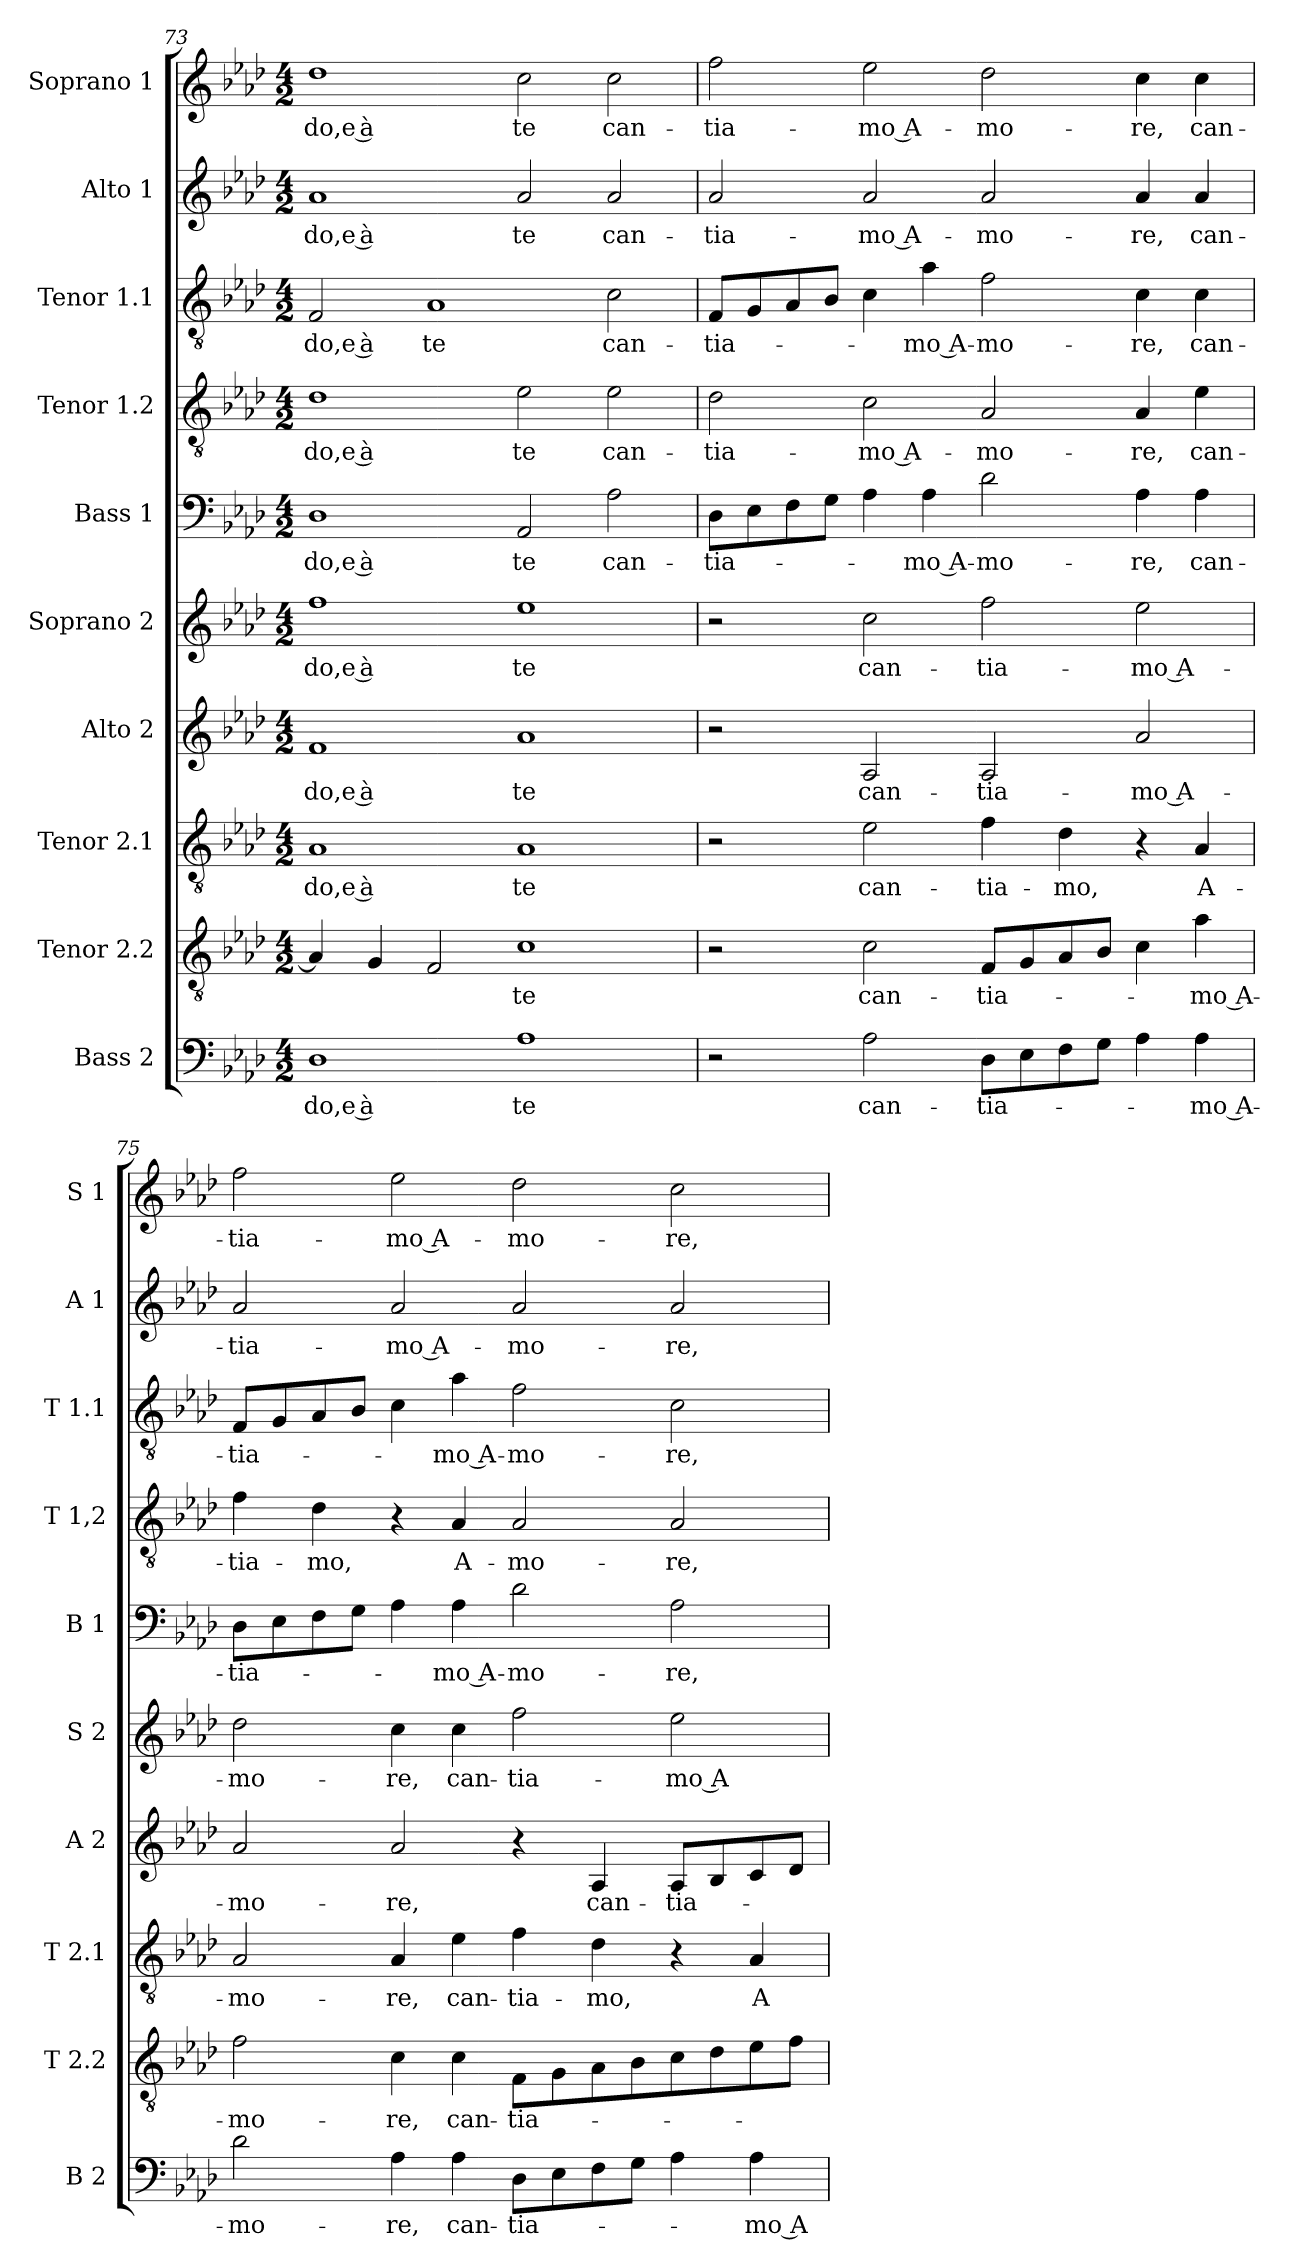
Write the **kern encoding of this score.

**kern	**text	**kern	**text	**kern	**text	**kern	**text	**kern	**text	**kern	**text	**kern	**text	**kern	**text	**kern	**text	**kern	**text
*part10	*part10	*part9	*part9	*part8	*part8	*part7	*part7	*part6	*part6	*part5	*part5	*part4	*part4	*part3	*part3	*part2	*part2	*part1	*part1
*staff10	*staff10	*staff9	*staff9	*staff8	*staff8	*staff7	*staff7	*staff6	*staff6	*staff5	*staff5	*staff4	*staff4	*staff3	*staff3	*staff2	*staff2	*staff1	*staff1
*I"Bass 2	*	*I"Tenor 2.2	*	*I"Tenor 2.1	*	*I"Alto 2	*	*I"Soprano 2	*	*I"Bass 1	*	*I"Tenor 1.2	*	*I"Tenor 1.1	*	*I"Alto 1	*	*I"Soprano 1	*
*I'B 2	*	*I'T 2.2	*	*I'T 2.1	*	*I'A 2	*	*I'S 2	*	*I'B 1	*	*I'T 1,2	*	*I'T 1.1	*	*I'A 1	*	*I'S 1	*
*clefF4	*	*clefGv2	*	*clefGv2	*	*clefG2	*	*clefG2	*	*clefF4	*	*clefGv2	*	*clefGv2	*	*clefG2	*	*clefG2	*
*k[b-e-a-d-]	*	*k[b-e-a-d-]	*	*k[b-e-a-d-]	*	*k[b-e-a-d-]	*	*k[b-e-a-d-]	*	*k[b-e-a-d-]	*	*k[b-e-a-d-]	*	*k[b-e-a-d-]	*	*k[b-e-a-d-]	*	*k[b-e-a-d-]	*
*A-:	*	*A-:	*	*A-:	*	*A-:	*	*A-:	*	*A-:	*	*A-:	*	*A-:	*	*A-:	*	*A-:	*
*M4/2	*	*M4/2	*	*M4/2	*	*M4/2	*	*M4/2	*	*M4/2	*	*M4/2	*	*M4/2	*	*M4/2	*	*M4/2	*
=73	=73	=73	=73	=73	=73	=73	=73	=73	=73	=73	=73	=73	=73	=73	=73	=73	=73	=73	=73
!	!LO:LY:b	!	!	!	!LO:LY:b	!	!LO:LY:b	!	!LO:LY:b	!	!LO:LY:b	!	!LO:LY:b	!	!LO:LY:b	!	!LO:LY:b	!	!LO:LY:b
1D-	-do,e à	4A-/]	.	1A-	-do,e à	1f	-do,e à	1ff	-do,e à	1D-	-do,e à	1d-	-do,e à	2F/	-do,e à	1a-	-do,e à	1dd-	-do,e à
.	.	4G/	.	.	.	.	.	.	.	.	.	.	.	.	.	.	.	.	.
!	!	!	!	!	!	!	!	!	!	!	!	!	!	!	!LO:LY:b	!	!	!	!
.	.	2F/	.	.	.	.	.	.	.	.	.	.	.	1A-	te	.	.	.	.
!	!LO:LY:b	!	!LO:LY:b	!	!LO:LY:b	!	!LO:LY:b	!	!LO:LY:b	!	!LO:LY:b	!	!LO:LY:b	!	!	!	!LO:LY:b	!	!LO:LY:b
1A-	te	1c	te	1A-	te	1a-	te	1ee-	te	2AA-/	te	2e-\	te	.	.	2a-/	te	2cc\	te
!	!	!	!	!	!	!	!	!	!	!	!LO:LY:b	!	!LO:LY:b	!	!LO:LY:b	!	!LO:LY:b	!	!LO:LY:b
.	.	.	.	.	.	.	.	.	.	2A-\	can-	2e-\	can-	2c\	can-	2a-/	can-	2cc\	can-
=74	=74	=74	=74	=74	=74	=74	=74	=74	=74	=74	=74	=74	=74	=74	=74	=74	=74	=74	=74
!	!	!	!	!	!	!	!	!	!	!	!LO:LY:b	!	!LO:LY:b	!	!LO:LY:b	!	!LO:LY:b	!	!LO:LY:b
2r	.	2r	.	2r	.	2r	.	2r	.	8D-\L	-tia-	2d-\	-tia-	8F/L	-tia-	2a-/	-tia-	2ff\	-tia-
.	.	.	.	.	.	.	.	.	.	8E-\	.	.	.	8G/	.	.	.	.	.
.	.	.	.	.	.	.	.	.	.	8F\	.	.	.	8A-/	.	.	.	.	.
.	.	.	.	.	.	.	.	.	.	8G\J	.	.	.	8B-/J	.	.	.	.	.
!	!LO:LY:b	!	!LO:LY:b	!	!LO:LY:b	!	!LO:LY:b	!	!LO:LY:b	!	!	!	!LO:LY:b	!	!	!	!LO:LY:b	!	!LO:LY:b
2A-\	can-	2c\	can-	2e-\	can-	2A-/	can-	2cc\	can-	4A-\	.	2c\	-mo A-	4c\	.	2a-/	-mo A-	2ee-\	-mo A-
!	!	!	!	!	!	!	!	!	!	!	!LO:LY:b	!	!	!	!LO:LY:b	!	!	!	!
.	.	.	.	.	.	.	.	.	.	4A-\	-mo A-	.	.	4a-\	-mo A-	.	.	.	.
!	!LO:LY:b	!	!LO:LY:b	!	!LO:LY:b	!	!LO:LY:b	!	!LO:LY:b	!	!LO:LY:b	!	!LO:LY:b	!	!LO:LY:b	!	!LO:LY:b	!	!LO:LY:b
8D-\L	-tia-	8F/L	-tia-	4f\	-tia-	2A-/	-tia-	2ff\	-tia-	2d-\	-mo-	2A-/	-mo-	2f\	-mo-	2a-/	-mo-	2dd-\	-mo-
8E-\	.	8G/	.	.	.	.	.	.	.	.	.	.	.	.	.	.	.	.	.
!	!	!	!	!	!LO:LY:b	!	!	!	!	!	!	!	!	!	!	!	!	!	!
8F\	.	8A-/	.	4d-\	-mo,	.	.	.	.	.	.	.	.	.	.	.	.	.	.
8G\J	.	8B-/J	.	.	.	.	.	.	.	.	.	.	.	.	.	.	.	.	.
!	!	!	!	!	!	!	!LO:LY:b	!	!LO:LY:b	!	!LO:LY:b	!	!LO:LY:b	!	!LO:LY:b	!	!LO:LY:b	!	!LO:LY:b
4A-\	.	4c\	.	4r	.	2a-/	-mo A-	2ee-\	-mo A-	4A-\	-re,	4A-/	-re,	4c\	-re,	4a-/	-re,	4cc\	-re,
!	!LO:LY:b	!	!LO:LY:b	!	!LO:LY:b	!	!	!	!	!	!LO:LY:b	!	!LO:LY:b	!	!LO:LY:b	!	!LO:LY:b	!	!LO:LY:b
4A-\	-mo A-	4a-\	-mo A-	4A-/	A-	.	.	.	.	4A-\	can-	4e-\	can-	4c\	can-	4a-/	can-	4cc\	can-
!!LO:PB:g=z
=75	=75	=75	=75	=75	=75	=75	=75	=75	=75	=75	=75	=75	=75	=75	=75	=75	=75	=75	=75
!	!LO:LY:b	!	!LO:LY:b	!	!LO:LY:b	!	!LO:LY:b	!	!LO:LY:b	!	!LO:LY:b	!	!LO:LY:b	!	!LO:LY:b	!	!LO:LY:b	!	!LO:LY:b
2d-\	-mo-	2f\	-mo-	2A-/	-mo-	2a-/	-mo-	2dd-\	-mo-	8D-\L	-tia-	4f\	-tia-	8F/L	-tia-	2a-/	-tia-	2ff\	-tia-
.	.	.	.	.	.	.	.	.	.	8E-\	.	.	.	8G/	.	.	.	.	.
!	!	!	!	!	!	!	!	!	!	!	!	!	!LO:LY:b	!	!	!	!	!	!
.	.	.	.	.	.	.	.	.	.	8F\	.	4d-\	-mo,	8A-/	.	.	.	.	.
.	.	.	.	.	.	.	.	.	.	8G\J	.	.	.	8B-/J	.	.	.	.	.
!	!LO:LY:b	!	!LO:LY:b	!	!LO:LY:b	!	!LO:LY:b	!	!LO:LY:b	!	!	!	!	!	!	!	!LO:LY:b	!	!LO:LY:b
4A-\	-re,	4c\	-re,	4A-/	-re,	2a-/	-re,	4cc\	-re,	4A-\	.	4r	.	4c\	.	2a-/	-mo A-	2ee-\	-mo A-
!	!LO:LY:b	!	!LO:LY:b	!	!LO:LY:b	!	!	!	!LO:LY:b	!	!LO:LY:b	!	!LO:LY:b	!	!LO:LY:b	!	!	!	!
4A-\	can-	4c\	can-	4e-\	can-	.	.	4cc\	can-	4A-\	-mo A-	4A-/	A-	4a-\	-mo A-	.	.	.	.
!	!LO:LY:b	!	!LO:LY:b	!	!LO:LY:b	!	!	!	!LO:LY:b	!	!LO:LY:b	!	!LO:LY:b	!	!LO:LY:b	!	!LO:LY:b	!	!LO:LY:b
8D-\L	-tia-	8F\L	-tia-	4f\	-tia-	4r	.	2ff\	-tia-	2d-\	-mo-	2A-/	-mo-	2f\	-mo-	2a-/	-mo-	2dd-\	-mo-
8E-\	.	8G\	.	.	.	.	.	.	.	.	.	.	.	.	.	.	.	.	.
!	!	!	!	!	!LO:LY:b	!	!LO:LY:b	!	!	!	!	!	!	!	!	!	!	!	!
8F\	.	8A-\	.	4d-\	-mo,	4A-/	can-	.	.	.	.	.	.	.	.	.	.	.	.
8G\J	.	8B-\	.	.	.	.	.	.	.	.	.	.	.	.	.	.	.	.	.
!	!	!	!	!	!	!	!LO:LY:b	!	!LO:LY:b	!	!LO:LY:b	!	!LO:LY:b	!	!LO:LY:b	!	!LO:LY:b	!	!LO:LY:b
4A-\	.	8c\	.	4r	.	8A-/L	-tia-	2ee-\	-mo A-	2A-\	-re,	2A-/	-re,	2c\	-re,	2a-/	-re,	2cc\	-re,
.	.	8d-\	.	.	.	8B-/	.	.	.	.	.	.	.	.	.	.	.	.	.
!	!LO:LY:b	!	!	!	!LO:LY:b	!	!	!	!	!	!	!	!	!	!	!	!	!	!
4A-\	-mo A-	8e-\	.	4A-/	A-	8c/	.	.	.	.	.	.	.	.	.	.	.	.	.
.	.	8f\J	.	.	.	8d-/J	.	.	.	.	.	.	.	.	.	.	.	.	.
=	=	=	=	=	=	=	=	=	=	=	=	=	=	=	=	=	=	=	=
*-	*-	*-	*-	*-	*-	*-	*-	*-	*-	*-	*-	*-	*-	*-	*-	*-	*-	*-	*-
